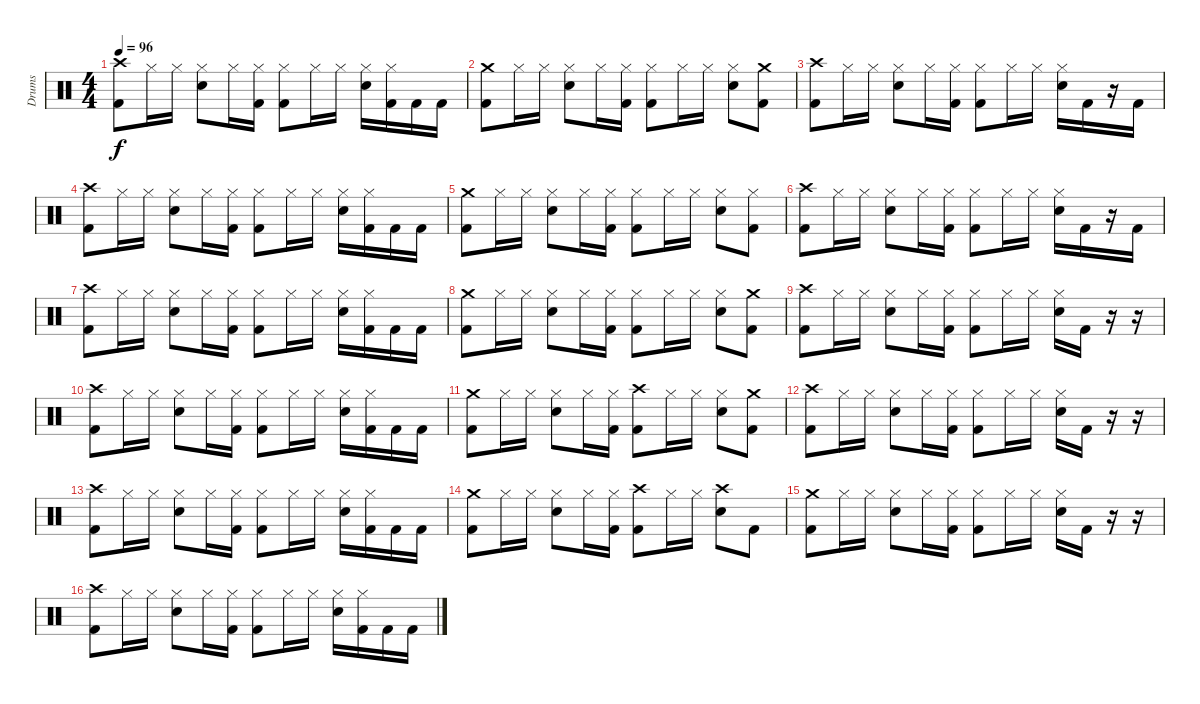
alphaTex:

\track ("Drums" "Drums") {instrument percussion}
\staff {score}
\articulation defaults
\ts (4 4)
\tempo 96
\clef neutral
\ks c
("Crash high (hit)" "Kick (hit) 2").8{dy f} "Hi-Hat (closed)".16 "Hi-Hat (closed)".16 ("Hi-Hat (closed)" "Electric Snare (hit)").8 "Hi-Hat (closed)".16 ("Hi-Hat (closed)" "Kick (hit) 2").16 ("Hi-Hat (closed)" "Kick (hit) 2").8 "Hi-Hat (closed)".16 "Hi-Hat (closed)".16 ("Hi-Hat (closed)" "Electric Snare (hit)").16 ("Hi-Hat (closed)" "Kick (hit) 2").16 "Kick (hit) 2".16 "Kick (hit) 2".16 |
("Crash medium (hit)" "Kick (hit) 2").8 "Hi-Hat (closed)".16 "Hi-Hat (closed)".16 ("Hi-Hat (closed)" "Electric Snare (hit)").8 "Hi-Hat (closed)".16 ("Hi-Hat (closed)" "Kick (hit) 2").16 ("Hi-Hat (closed)" "Kick (hit) 2").8 "Hi-Hat (closed)".16 "Hi-Hat (closed)".16 ("Hi-Hat (closed)" "Electric Snare (hit)").8 ("Crash medium (hit)" "Kick (hit) 2").8 |
("Crash high (hit)" "Kick (hit) 2").8 "Hi-Hat (closed)".16 "Hi-Hat (closed)".16 ("Hi-Hat (closed)" "Electric Snare (hit)").8 "Hi-Hat (closed)".16 ("Hi-Hat (closed)" "Kick (hit) 2").16 ("Hi-Hat (closed)" "Kick (hit) 2").8 "Hi-Hat (closed)".16 "Hi-Hat (closed)".16 ("Hi-Hat (closed)" "Electric Snare (hit)").16 "Kick (hit) 2".16 r.16 "Kick (hit) 2".16 |
("Crash high (hit)" "Kick (hit) 2").8 "Hi-Hat (closed)".16 "Hi-Hat (closed)".16 ("Hi-Hat (closed)" "Electric Snare (hit)").8 "Hi-Hat (closed)".16 ("Hi-Hat (closed)" "Kick (hit) 2").16 ("Hi-Hat (closed)" "Kick (hit) 2").8 "Hi-Hat (closed)".16 "Hi-Hat (closed)".16 ("Hi-Hat (closed)" "Electric Snare (hit)").16 ("Hi-Hat (closed)" "Kick (hit) 2").16 "Kick (hit) 2".16 "Kick (hit) 2".16 |
("Crash medium (hit)" "Kick (hit) 2").8 "Hi-Hat (closed)".16 "Hi-Hat (closed)".16 ("Hi-Hat (closed)" "Electric Snare (hit)").8 "Hi-Hat (closed)".16 ("Hi-Hat (closed)" "Kick (hit) 2").16 ("Hi-Hat (closed)" "Kick (hit) 2").8 "Hi-Hat (closed)".16 "Hi-Hat (closed)".16 ("Hi-Hat (closed)" "Electric Snare (hit)").8 ("Hi-Hat (closed)" "Kick (hit) 2").8 |
("Crash high (hit)" "Kick (hit) 2").8 "Hi-Hat (closed)".16 "Hi-Hat (closed)".16 ("Hi-Hat (closed)" "Electric Snare (hit)").8 "Hi-Hat (closed)".16 ("Hi-Hat (closed)" "Kick (hit) 2").16 ("Hi-Hat (closed)" "Kick (hit) 2").8 "Hi-Hat (closed)".16 "Hi-Hat (closed)".16 ("Hi-Hat (closed)" "Electric Snare (hit)").16 "Kick (hit) 2".16 r.16 "Kick (hit) 2".16 |
("Crash high (hit)" "Kick (hit) 2").8 "Hi-Hat (closed)".16 "Hi-Hat (closed)".16 ("Hi-Hat (closed)" "Electric Snare (hit)").8 "Hi-Hat (closed)".16 ("Hi-Hat (closed)" "Kick (hit) 2").16 ("Hi-Hat (closed)" "Kick (hit) 2").8 "Hi-Hat (closed)".16 "Hi-Hat (closed)".16 ("Hi-Hat (closed)" "Electric Snare (hit)").16 ("Hi-Hat (closed)" "Kick (hit) 2").16 "Kick (hit) 2".16 "Kick (hit) 2".16 |
("Crash medium (hit)" "Kick (hit) 2").8 "Hi-Hat (closed)".16 "Hi-Hat (closed)".16 ("Hi-Hat (closed)" "Electric Snare (hit)").8 "Hi-Hat (closed)".16 ("Hi-Hat (closed)" "Kick (hit) 2").16 ("Hi-Hat (closed)" "Kick (hit) 2").8 "Hi-Hat (closed)".16 "Hi-Hat (closed)".16 ("Hi-Hat (closed)" "Electric Snare (hit)").8 ("Crash medium (hit)" "Kick (hit) 2").8 |
("Crash high (hit)" "Kick (hit) 2").8 "Hi-Hat (closed)".16 "Hi-Hat (closed)".16 ("Hi-Hat (closed)" "Electric Snare (hit)").8 "Hi-Hat (closed)".16 ("Hi-Hat (closed)" "Kick (hit) 2").16 ("Hi-Hat (closed)" "Kick (hit) 2").8 "Hi-Hat (closed)".16 "Hi-Hat (closed)".16 ("Hi-Hat (closed)" "Electric Snare (hit)").16 "Kick (hit) 2".16 r.16 r.16 |
("Crash high (hit)" "Kick (hit) 2").8 "Hi-Hat (closed)".16 "Hi-Hat (closed)".16 ("Hi-Hat (closed)" "Electric Snare (hit)").8 "Hi-Hat (closed)".16 ("Hi-Hat (closed)" "Kick (hit) 2").16 ("Hi-Hat (closed)" "Kick (hit) 2").8 "Hi-Hat (closed)".16 "Hi-Hat (closed)".16 ("Hi-Hat (closed)" "Electric Snare (hit)").16 ("Hi-Hat (closed)" "Kick (hit) 2").16 "Kick (hit) 2".16 "Kick (hit) 2".16 |
("Crash medium (hit)" "Kick (hit) 2").8 "Hi-Hat (closed)".16 "Hi-Hat (closed)".16 ("Hi-Hat (closed)" "Electric Snare (hit)").8 "Hi-Hat (closed)".16 ("Hi-Hat (closed)" "Kick (hit) 2").16 ("Crash high (hit)" "Kick (hit) 2").8 "Hi-Hat (closed)".16 "Hi-Hat (closed)".16 ("Hi-Hat (closed)" "Electric Snare (hit)").8 ("Crash medium (hit)" "Kick (hit) 2").8 |
("Crash high (hit)" "Kick (hit) 2").8 "Hi-Hat (closed)".16 "Hi-Hat (closed)".16 ("Hi-Hat (closed)" "Electric Snare (hit)").8 "Hi-Hat (closed)".16 ("Hi-Hat (closed)" "Kick (hit) 2").16 ("Hi-Hat (closed)" "Kick (hit) 2").8 "Hi-Hat (closed)".16 "Hi-Hat (closed)".16 ("Hi-Hat (closed)" "Electric Snare (hit)").16 "Kick (hit) 2".16 r.16 r.16 |
("Crash high (hit)" "Kick (hit) 2").8 "Hi-Hat (closed)".16 "Hi-Hat (closed)".16 ("Hi-Hat (closed)" "Electric Snare (hit)").8 "Hi-Hat (closed)".16 ("Hi-Hat (closed)" "Kick (hit) 2").16 ("Hi-Hat (closed)" "Kick (hit) 2").8 "Hi-Hat (closed)".16 "Hi-Hat (closed)".16 ("Hi-Hat (closed)" "Electric Snare (hit)").16 ("Hi-Hat (closed)" "Kick (hit) 2").16 "Kick (hit) 2".16 "Kick (hit) 2".16 |
("Crash medium (hit)" "Kick (hit) 2").8 "Hi-Hat (closed)".16 "Hi-Hat (closed)".16 ("Hi-Hat (closed)" "Electric Snare (hit)").8 "Hi-Hat (closed)".16 ("Hi-Hat (closed)" "Kick (hit) 2").16 ("Crash high (hit)" "Kick (hit) 2").8 "Hi-Hat (closed)".16 "Hi-Hat (closed)".16 ("Crash high (hit)" "Electric Snare (hit)").8 "Kick (hit) 2".8 |
("Crash medium (hit)" "Kick (hit) 2").8 "Hi-Hat (closed)".16 "Hi-Hat (closed)".16 ("Hi-Hat (closed)" "Electric Snare (hit)").8 "Hi-Hat (closed)".16 ("Hi-Hat (closed)" "Kick (hit) 2").16 ("Hi-Hat (closed)" "Kick (hit) 2").8 "Hi-Hat (closed)".16 "Hi-Hat (closed)".16 ("Hi-Hat (closed)" "Electric Snare (hit)").16 "Kick (hit) 2".16 r.16 r.16 |
("Crash high (hit)" "Kick (hit) 2").8 "Hi-Hat (closed)".16 "Hi-Hat (closed)".16 ("Hi-Hat (closed)" "Electric Snare (hit)").8 "Hi-Hat (closed)".16 ("Hi-Hat (closed)" "Kick (hit) 2").16 ("Hi-Hat (closed)" "Kick (hit) 2").8 "Hi-Hat (closed)".16 "Hi-Hat (closed)".16 ("Hi-Hat (closed)" "Electric Snare (hit)").16 ("Hi-Hat (closed)" "Kick (hit) 2").16 "Kick (hit) 2".16 "Kick (hit) 2".16
